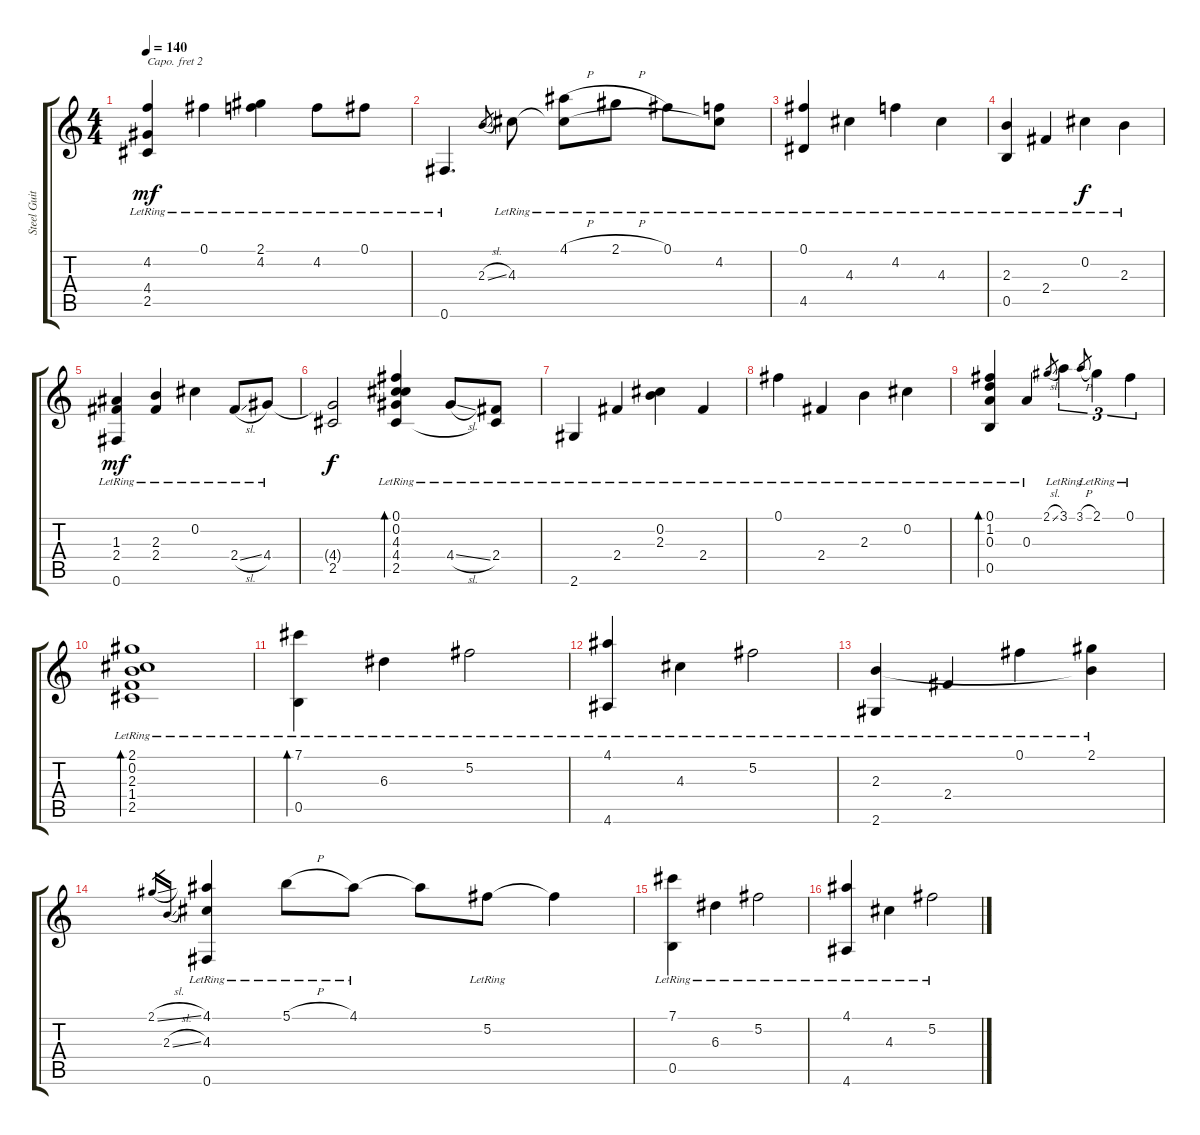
\track ("Steel Guitar" "Steel Guit") {instrument acousticguitarsteel}
\staff {score tabs}
\capo 2
\tuning (E4 B3 G3 D3 A2 E2) {hide}
\ts (4 4)
\tempo 140
\clef g2
\ks c
(4.2{lr} 4.4{lr} 2.5{lr}).4{dy mf} 0.1{lr}.4 (2.1{lr} 4.2{lr}).4 4.2{lr}.8 0.1{lr}.8 |
0.6{lr}.4{d} 2.3{sl}.8{gr} 4.3{lr}.8 (4.1{h lr} 4.3{t}).8 2.1{h lr}.8 0.1{lr}.8 (4.2{lr} 4.3{t}).8 |
(0.1{lr} 4.5{lr}).4 4.3{lr}.4 4.2{lr}.4 4.3{lr}.4 |
(2.3{lr} 0.5{lr}).4 2.4{lr}.4 0.2{lr}.4{dy f} 2.3{lr}.4 |
(1.3{lr} 2.4 0.6{lr}).4{dy mf} (2.3{lr} 2.4).4 0.2{lr}.4 2.4{sl lr}.8 4.4{lr}.8 |
(4.4{t} 2.5).2{dy f} (0.1{lr} 0.2{lr} 4.3{lr} 4.4{lr} 2.5{lr}).4{bd 120} 4.4{sl lr}.8 (2.4{lr} 2.5{t}).8 |
2.6{lr}.4 2.4{lr}.4 (0.2{lr} 2.3{lr}).4 2.4{lr}.4 |
0.1{lr}.4 2.4{lr}.4 2.3{lr}.4 0.2{lr}.4 |
(0.1{lr} 1.2{lr} 0.3{lr} 0.5{lr}).4{bd 120} 0.3{lr}.4 2.1{sl}.8{gr} 3.1{lr}.4{tu (3 2)} 3.1{h}.8{gr} 2.1{lr}.4{tu (3 2)} 0.1{lr}.4{tu (3 2)} |
(2.1{lr} 0.2{lr} 2.3{lr} 1.4{lr} 2.5{lr}).1{bd 60} |
(7.1{lr} 0.5{lr}).4{bd 120} 6.3{lr}.4 5.2{lr}.2 |
(4.1{lr} 4.6{lr}).4 4.3{lr}.4 5.2{lr}.2 |
(2.3{lr} 2.6{lr}).4 2.4{lr}.4 0.1{lr}.4 (2.1{lr} 2.3{t}).4 |
2.1{sl}.16{gr} 2.3{sl}.16{gr} (4.1{lr} 4.3{lr} 0.6{lr}).4 5.1{h lr}.8 4.1{lr}.8 4.1{t}.8 5.2{lr}.8 5.2{t}.4 |
(7.1{lr} 0.5{lr}).4 6.3{lr}.4 5.2{lr}.2 |
(4.1{lr} 4.6{lr}).4 4.3{lr}.4 5.2{lr}.2
